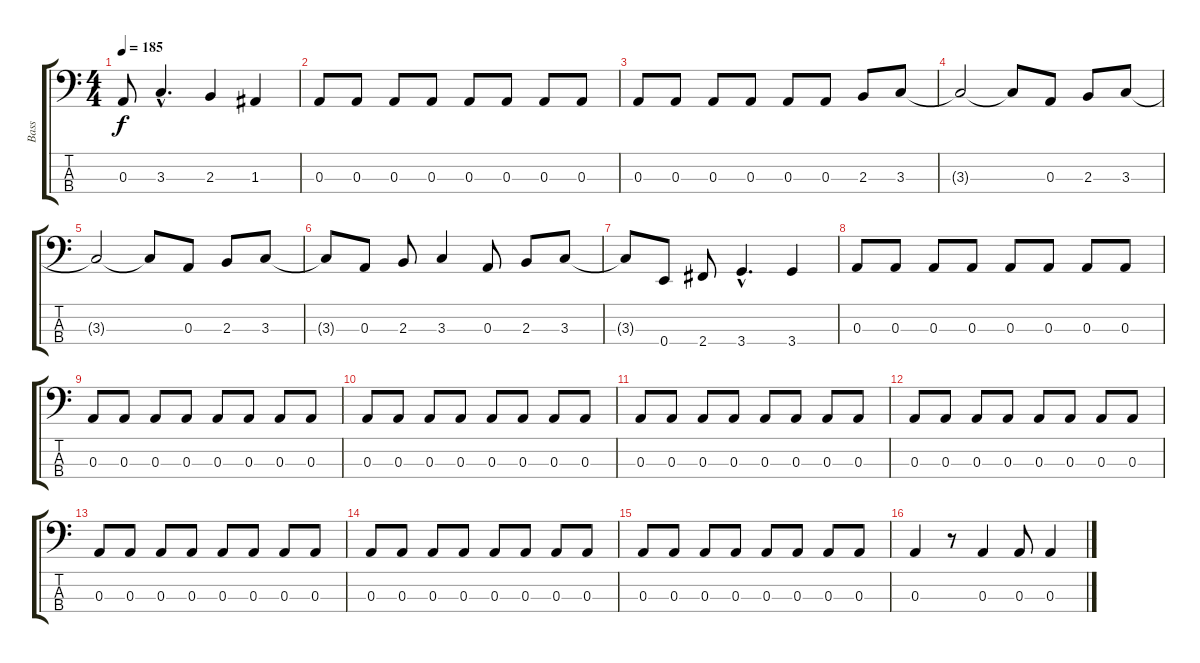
\track ("Bass" "Bass") {instrument electricbassfinger}
\staff {score tabs}
\tuning (G2 D2 A1 E1) {hide}
\ts (4 4)
\tempo 185
\clef f4
\ks c
0.3.8{dy f} 3.3{hac}.4{d} 2.3.4 1.3.4 |
0.3.8 0.3.8 0.3.8 0.3.8 0.3.8 0.3.8 0.3.8 0.3.8 |
0.3.8 0.3.8 0.3.8 0.3.8 0.3.8 0.3.8 2.3.8 3.3.8 |
3.3{t}.2 3.3{t}.8 0.3.8 2.3.8 3.3.8 |
3.3{t}.2 3.3{t}.8 0.3.8 2.3.8 3.3.8 |
3.3{t}.8 0.3.8 2.3.8 3.3.4 0.3.8 2.3.8 3.3.8 |
3.3{t}.8 0.4.8 2.4.8 3.4{hac}.4{d} 3.4.4 |
0.3.8 0.3.8 0.3.8 0.3.8 0.3.8 0.3.8 0.3.8 0.3.8 |
0.3.8 0.3.8 0.3.8 0.3.8 0.3.8 0.3.8 0.3.8 0.3.8 |
0.3.8 0.3.8 0.3.8 0.3.8 0.3.8 0.3.8 0.3.8 0.3.8 |
0.3.8 0.3.8 0.3.8 0.3.8 0.3.8 0.3.8 0.3.8 0.3.8 |
0.3.8 0.3.8 0.3.8 0.3.8 0.3.8 0.3.8 0.3.8 0.3.8 |
0.3.8 0.3.8 0.3.8 0.3.8 0.3.8 0.3.8 0.3.8 0.3.8 |
0.3.8 0.3.8 0.3.8 0.3.8 0.3.8 0.3.8 0.3.8 0.3.8 |
0.3.8 0.3.8 0.3.8 0.3.8 0.3.8 0.3.8 0.3.8 0.3.8 |
0.3.4 r.8 0.3.4 0.3.8 0.3.4
